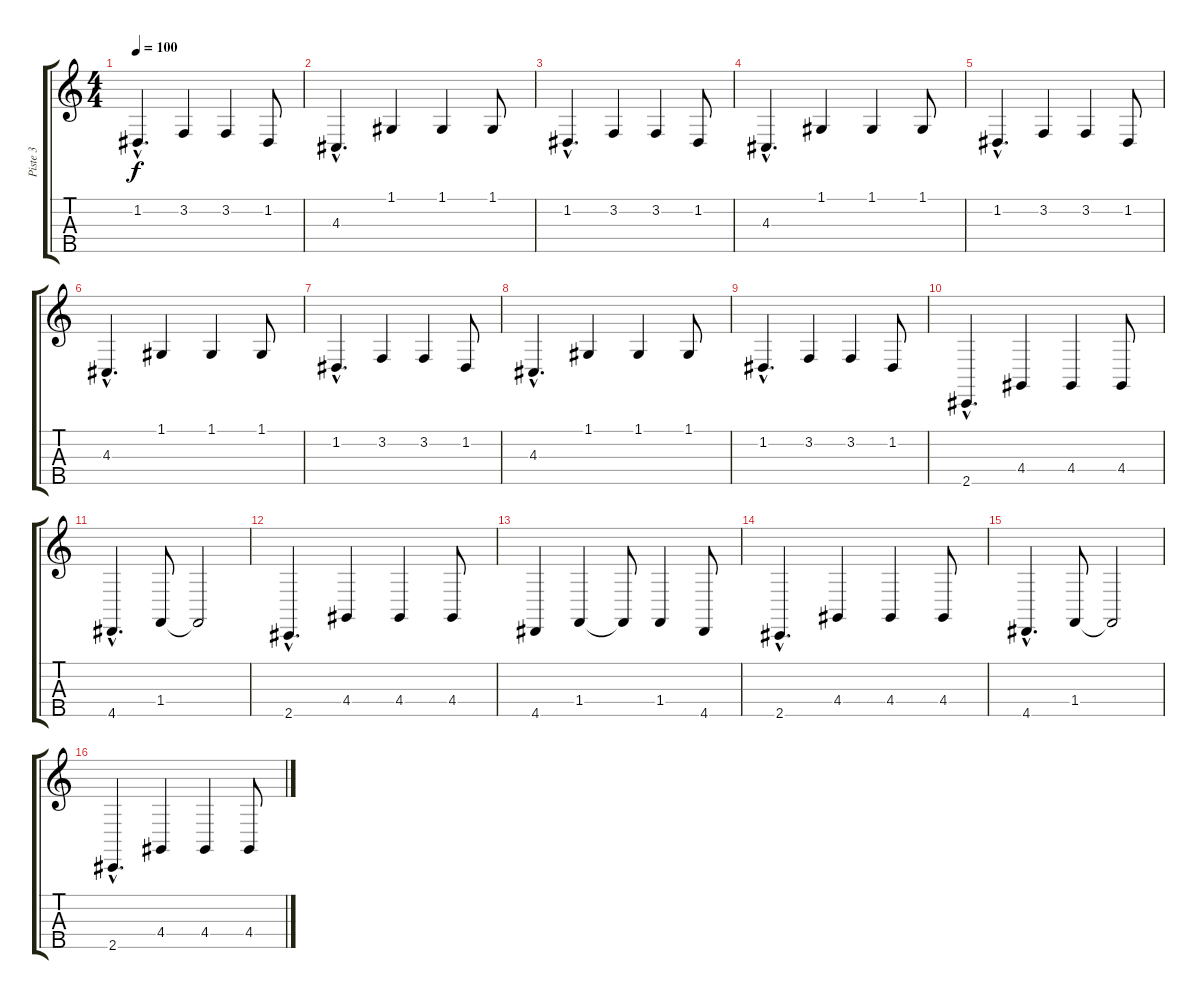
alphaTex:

\track ("Piste 3" "Piste 3") {instrument electricpiano1}
\staff {score tabs}
\tuning (G3 D3 A2 E2 B1) {hide}
\ts (4 4)
\tempo 100
\clef g2
\ks c
1.2{hac}.4{d dy f} 3.2.4 3.2.4 1.2.8 |
4.3{hac}.4{d} 1.1.4 1.1.4 1.1.8 |
1.2{hac}.4{d} 3.2.4 3.2.4 1.2.8 |
4.3{hac}.4{d} 1.1.4 1.1.4 1.1.8 |
1.2{hac}.4{d} 3.2.4 3.2.4 1.2.8 |
4.3{hac}.4{d} 1.1.4 1.1.4 1.1.8 |
1.2{hac}.4{d} 3.2.4 3.2.4 1.2.8 |
4.3{hac}.4{d} 1.1.4 1.1.4 1.1.8 |
1.2{hac}.4{d} 3.2.4 3.2.4 1.2.8 |
2.5{hac}.4{d} 4.4.4 4.4.4 4.4.8 |
4.5{hac}.4{d} 1.4.8 1.4{t}.2 |
2.5{hac}.4{d} 4.4.4 4.4.4 4.4.8 |
4.5.4 1.4.4 1.4{t}.8 1.4.4 4.5.8 |
2.5{hac}.4{d} 4.4.4 4.4.4 4.4.8 |
4.5{hac}.4{d} 1.4.8 1.4{t}.2 |
2.5{hac}.4{d} 4.4.4 4.4.4 4.4.8
